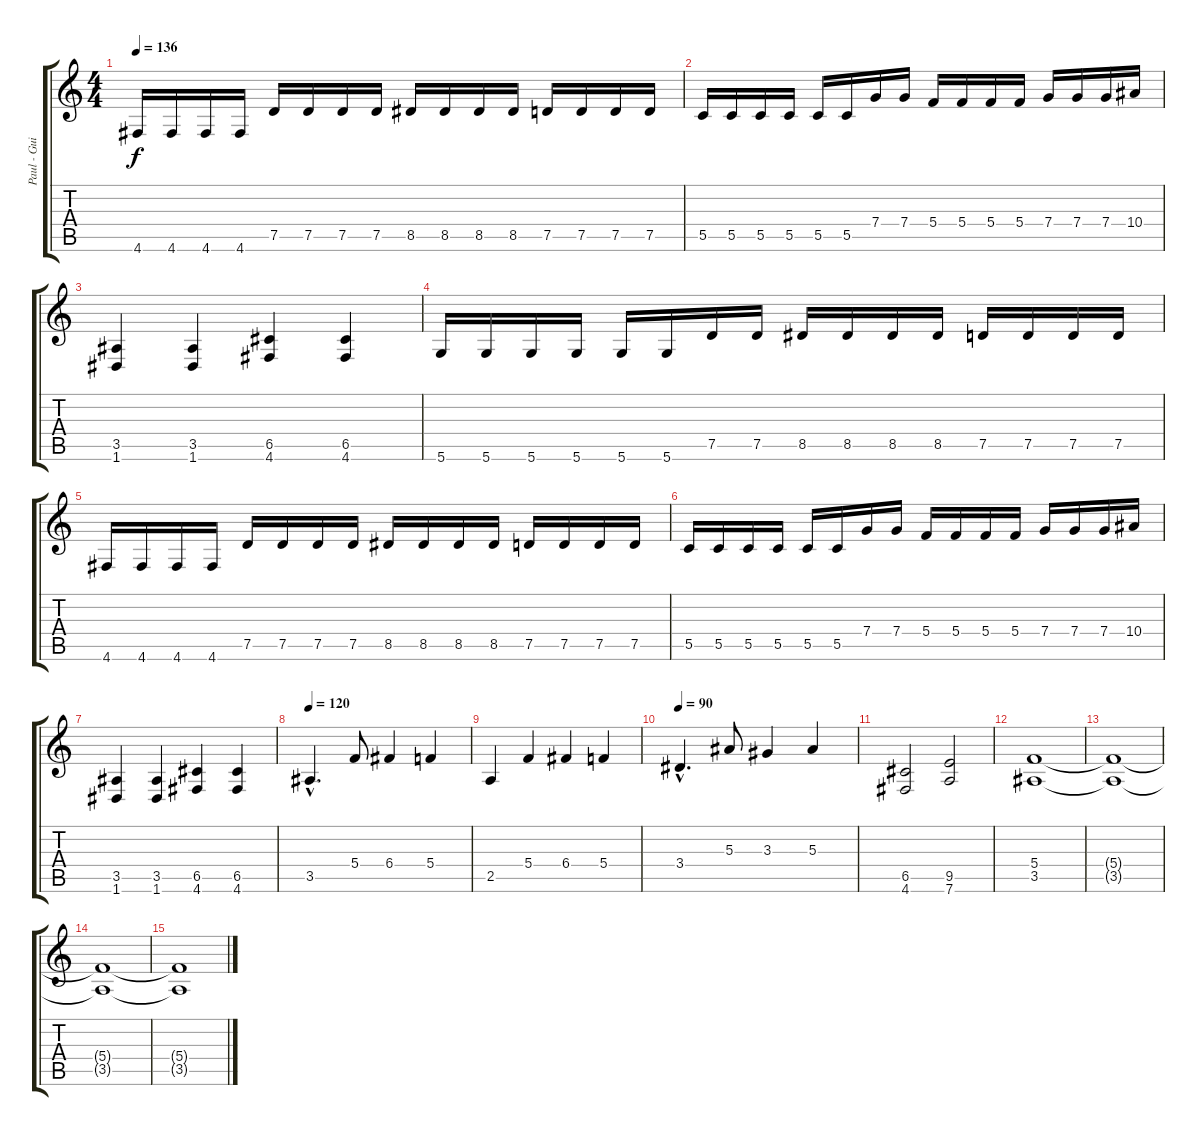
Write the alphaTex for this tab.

\track ("Paul - Guitar 1" "Paul - Gui") {instrument distortionguitar}
\staff {score tabs}
\tuning (D4 A3 F3 C3 G2 D2) {hide}
\ts (4 4)
\tempo 136
\clef g2
\ks c
4.6.16{dy f} 4.6.16 4.6.16 4.6.16 7.5.16 7.5.16 7.5.16 7.5.16 8.5.16 8.5.16 8.5.16 8.5.16 7.5.16 7.5.16 7.5.16 7.5.16 |
5.5.16 5.5.16 5.5.16 5.5.16 5.5.16 5.5.16 7.4.16 7.4.16 5.4.16 5.4.16 5.4.16 5.4.16 7.4.16 7.4.16 7.4.16 10.4.16 |
(3.5 1.6).4 (3.5 1.6).4 (6.5 4.6).4 (6.5 4.6).4 |
5.6.16 5.6.16 5.6.16 5.6.16 5.6.16 5.6.16 7.5.16 7.5.16 8.5.16 8.5.16 8.5.16 8.5.16 7.5.16 7.5.16 7.5.16 7.5.16 |
4.6.16 4.6.16 4.6.16 4.6.16 7.5.16 7.5.16 7.5.16 7.5.16 8.5.16 8.5.16 8.5.16 8.5.16 7.5.16 7.5.16 7.5.16 7.5.16 |
5.5.16 5.5.16 5.5.16 5.5.16 5.5.16 5.5.16 7.4.16 7.4.16 5.4.16 5.4.16 5.4.16 5.4.16 7.4.16 7.4.16 7.4.16 10.4.16 |
(3.5 1.6).4 (3.5 1.6).4 (6.5 4.6).4 (6.5 4.6).4 |
\tempo 120
3.5{hac}.4{d} 5.4.8 6.4.4 5.4.4 |
2.5.4 5.4.4 6.4.4 5.4.4 |
\tempo 90
3.4{hac}.4{d} 5.3.8 3.3.4 5.3.4 |
(6.5 4.6).2 (9.5 7.6).2 |
(5.4 3.5).1{volume 8} |
(5.4{t} 3.5{t}).1 |
(5.4{t} 3.5{t}).1{volume 0} |
(5.4{t} 3.5{t}).1
